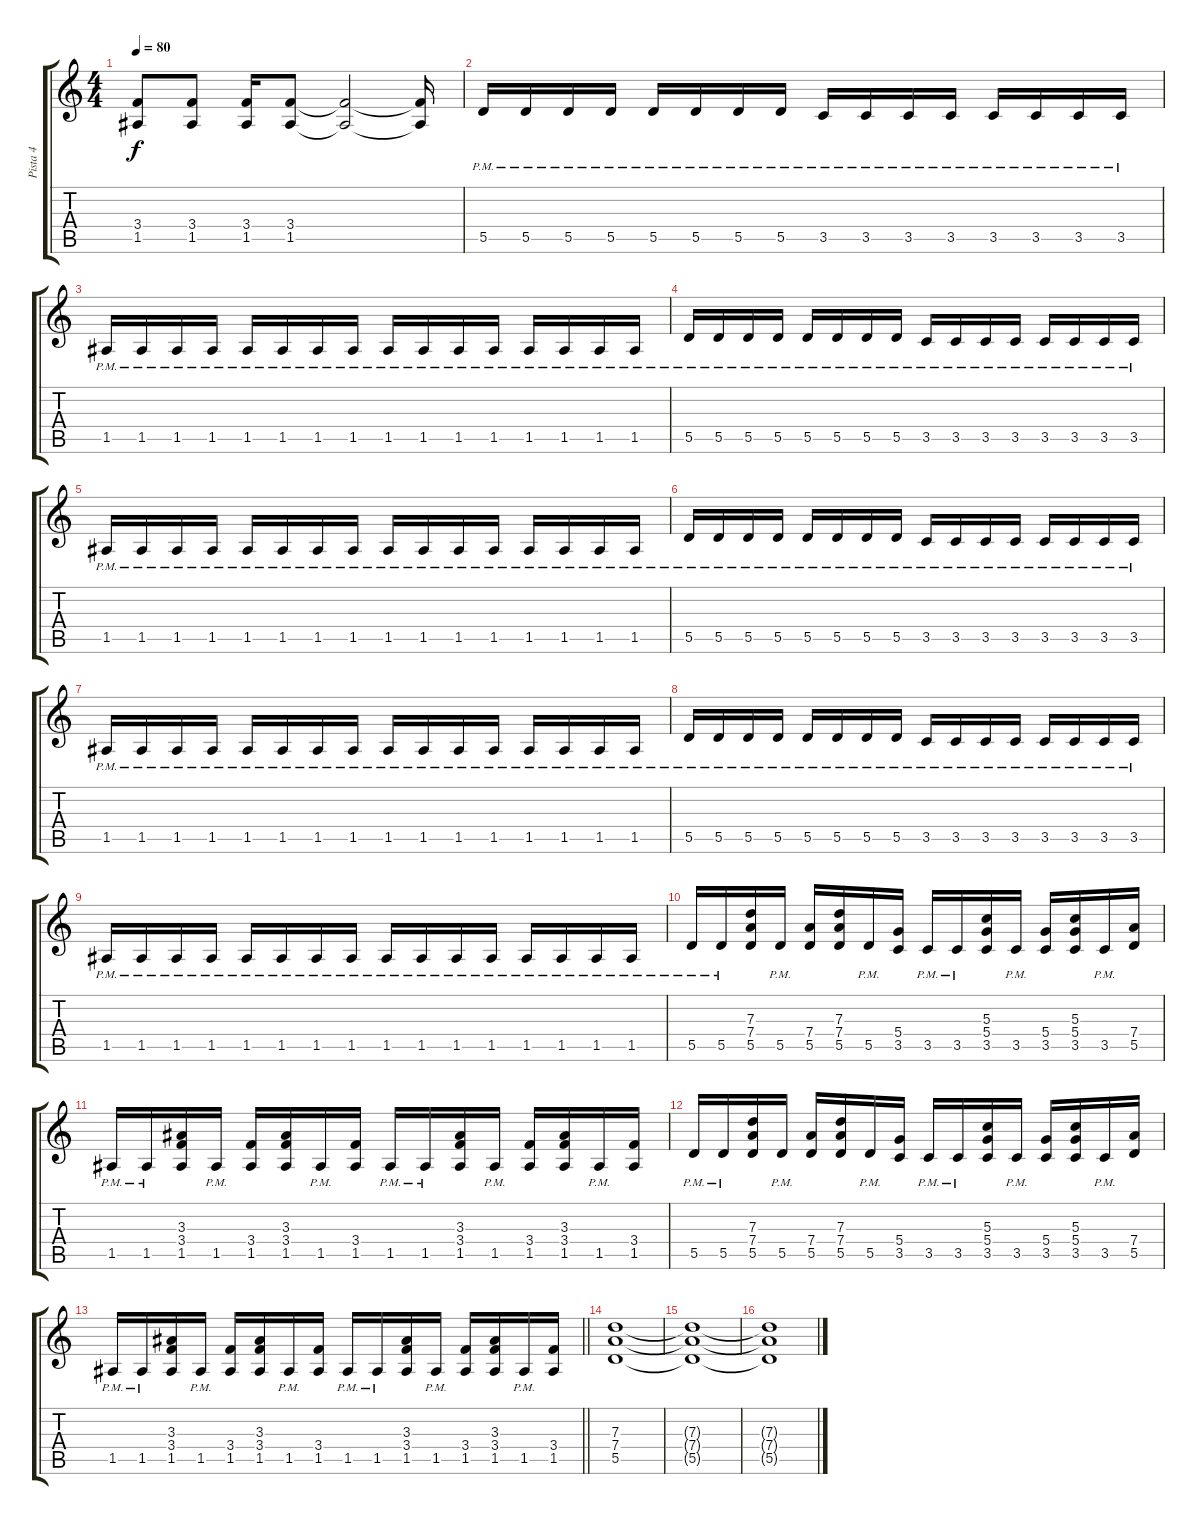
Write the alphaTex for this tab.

\track ("Pista 4" "Pista 4") {instrument overdrivenguitar}
\staff {score tabs}
\tuning (E4 B3 G3 D3 A2 E2) {hide}
\ts (4 4)
\tempo 80
\clef g2
\ks c
(3.4 1.5).8{dy f} (3.4 1.5).8 (3.4 1.5).16 (3.4 1.5).8 (3.4{t} 1.5{t}).2 (3.4{t} 1.5{t}).16 |
5.5{pm}.16 5.5{pm}.16 5.5{pm}.16 5.5{pm}.16 5.5{pm}.16 5.5{pm}.16 5.5{pm}.16 5.5{pm}.16 3.5{pm}.16 3.5{pm}.16 3.5{pm}.16 3.5{pm}.16 3.5{pm}.16 3.5{pm}.16 3.5{pm}.16 3.5{pm}.16 |
1.5{pm}.16 1.5{pm}.16 1.5{pm}.16 1.5{pm}.16 1.5{pm}.16 1.5{pm}.16 1.5{pm}.16 1.5{pm}.16 1.5{pm}.16 1.5{pm}.16 1.5{pm}.16 1.5{pm}.16 1.5{pm}.16 1.5{pm}.16 1.5{pm}.16 1.5{pm}.16 |
5.5{pm}.16 5.5{pm}.16 5.5{pm}.16 5.5{pm}.16 5.5{pm}.16 5.5{pm}.16 5.5{pm}.16 5.5{pm}.16 3.5{pm}.16 3.5{pm}.16 3.5{pm}.16 3.5{pm}.16 3.5{pm}.16 3.5{pm}.16 3.5{pm}.16 3.5{pm}.16 |
1.5{pm}.16 1.5{pm}.16 1.5{pm}.16 1.5{pm}.16 1.5{pm}.16 1.5{pm}.16 1.5{pm}.16 1.5{pm}.16 1.5{pm}.16 1.5{pm}.16 1.5{pm}.16 1.5{pm}.16 1.5{pm}.16 1.5{pm}.16 1.5{pm}.16 1.5{pm}.16 |
5.5{pm}.16 5.5{pm}.16 5.5{pm}.16 5.5{pm}.16 5.5{pm}.16 5.5{pm}.16 5.5{pm}.16 5.5{pm}.16 3.5{pm}.16 3.5{pm}.16 3.5{pm}.16 3.5{pm}.16 3.5{pm}.16 3.5{pm}.16 3.5{pm}.16 3.5{pm}.16 |
1.5{pm}.16 1.5{pm}.16 1.5{pm}.16 1.5{pm}.16 1.5{pm}.16 1.5{pm}.16 1.5{pm}.16 1.5{pm}.16 1.5{pm}.16 1.5{pm}.16 1.5{pm}.16 1.5{pm}.16 1.5{pm}.16 1.5{pm}.16 1.5{pm}.16 1.5{pm}.16 |
5.5{pm}.16 5.5{pm}.16 5.5{pm}.16 5.5{pm}.16 5.5{pm}.16 5.5{pm}.16 5.5{pm}.16 5.5{pm}.16 3.5{pm}.16 3.5{pm}.16 3.5{pm}.16 3.5{pm}.16 3.5{pm}.16 3.5{pm}.16 3.5{pm}.16 3.5{pm}.16 |
1.5{pm}.16 1.5{pm}.16 1.5{pm}.16 1.5{pm}.16 1.5{pm}.16 1.5{pm}.16 1.5{pm}.16 1.5{pm}.16 1.5{pm}.16 1.5{pm}.16 1.5{pm}.16 1.5{pm}.16 1.5{pm}.16 1.5{pm}.16 1.5{pm}.16 1.5{pm}.16 |
5.5{pm}.16 5.5{pm}.16 (7.3 7.4 5.5).16 5.5{pm}.16 (7.4 5.5).16 (7.3 7.4 5.5).16 5.5{pm}.16 (5.4 3.5).16 3.5{pm}.16 3.5{pm}.16 (5.3 5.4 3.5).16 3.5{pm}.16 (5.4 3.5).16 (5.3 5.4 3.5).16 3.5{pm}.16 (7.4 5.5).16 |
1.5{pm}.16 1.5{pm}.16 (3.3 3.4 1.5).16 1.5{pm}.16 (3.4 1.5).16 (3.3 3.4 1.5).16 1.5{pm}.16 (3.4 1.5).16 1.5{pm}.16 1.5{pm}.16 (3.3 3.4 1.5).16 1.5{pm}.16 (3.4 1.5).16 (3.3 3.4 1.5).16 1.5{pm}.16 (3.4 1.5).16 |
5.5{pm}.16 5.5{pm}.16 (7.3 7.4 5.5).16 5.5{pm}.16 (7.4 5.5).16 (7.3 7.4 5.5).16 5.5{pm}.16 (5.4 3.5).16 3.5{pm}.16 3.5{pm}.16 (5.3 5.4 3.5).16 3.5{pm}.16 (5.4 3.5).16 (5.3 5.4 3.5).16 3.5{pm}.16 (7.4 5.5).16 |
\barLineRight lightlight
1.5{pm}.16 1.5{pm}.16 (3.3 3.4 1.5).16 1.5{pm}.16 (3.4 1.5).16 (3.3 3.4 1.5).16 1.5{pm}.16 (3.4 1.5).16 1.5{pm}.16 1.5{pm}.16 (3.3 3.4 1.5).16 1.5{pm}.16 (3.4 1.5).16 (3.3 3.4 1.5).16 1.5{pm}.16 (3.4 1.5).16 |
(7.3 7.4 5.5).1 |
(7.3{t} 7.4{t} 5.5{t}).1 |
(7.3{t} 7.4{t} 5.5{t}).1
